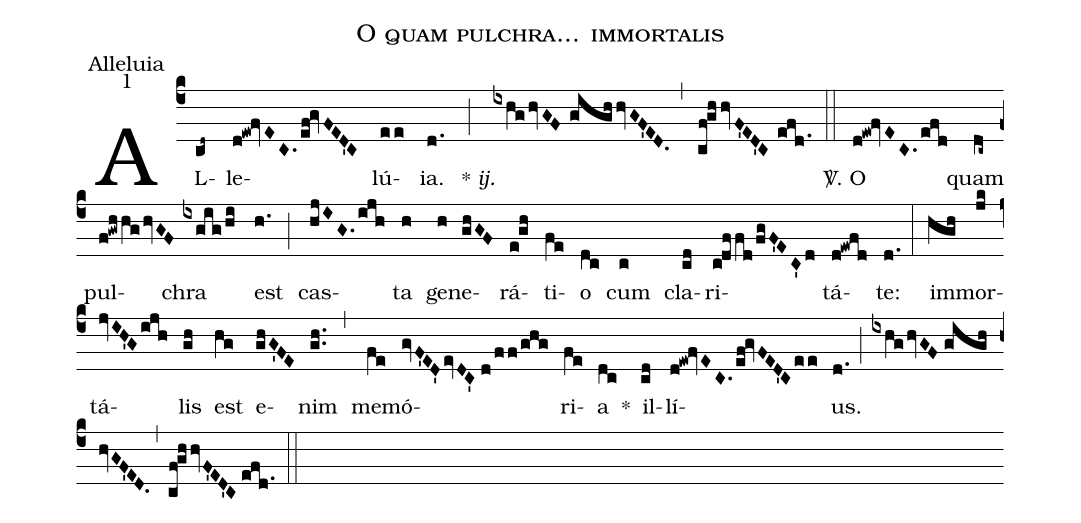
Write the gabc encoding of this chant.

name: O quam pulchra... immortalis;
office-part: Alleluia;
mode: 1;
%%
(c4) AL(cd~)le(d!ew!fvEC.ef!gvFED'C)lú(ee)ia.(d.) {*}~<i>ij.</i>(;) (ixhghvGF//gighhvGF'ED.) (,) (cf!ghhvF'ED'C//efd.1) (::)
<sp>V/</sp>. O(d!ew!fvEC.efd) quam(dc~) pul(f!gwhhghvGF)chra(ixgig/hi) est(h.) (;) cas(hjIG.ijh)ta(h) ge(h)ne(ghGF)rá(e!gh)ti(fe)o(dc) cum(c) cla(cd)ri(cdffd/fgF'EC'd)tá(d!ewfd)te:(d.) (:)
im(hgh)mor(jk)tá(jvIH'Gijh)lis(gh) est(hg) e(ghG'FE)nim(gh..) (,) me(fe)mó(gvF'ED'evDC'//d/ff/ghg)ri(fe)a(dc) *()
il(cd)lí(d!ew!fvEC.ef!gvFED'Cee)us.(d.) (;) (ixhg/!hvGF//!gighhvGF'ED.) (,) (cf!ghhvF'ED'C//efd.1) (::)
